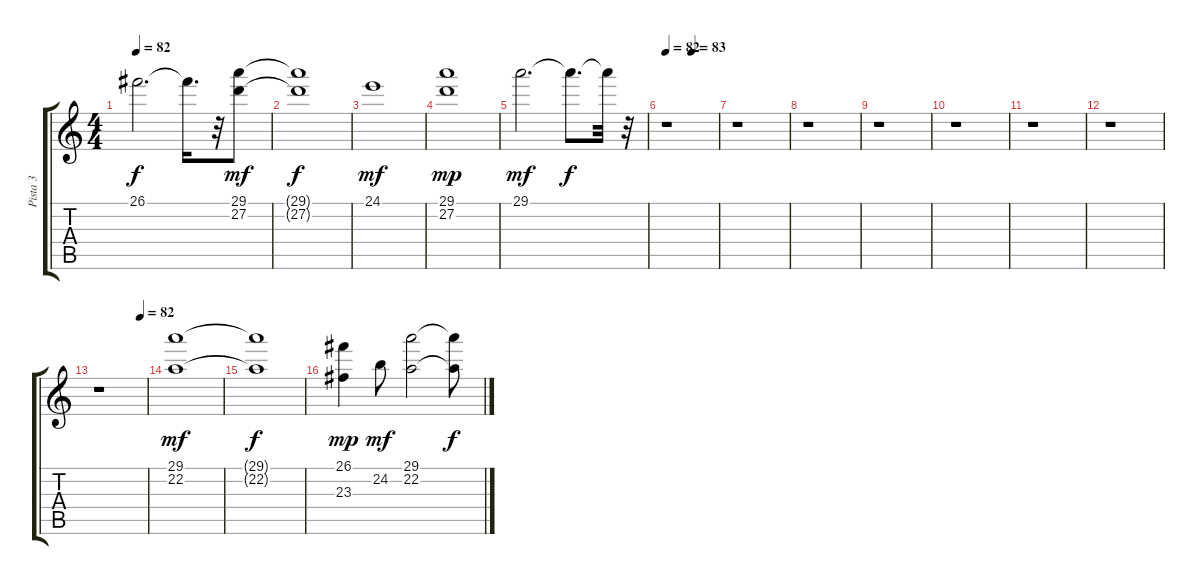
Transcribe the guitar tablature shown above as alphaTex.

\track ("Pista 3" "Pista 3") {instrument synthstrings1}
\staff {score tabs}
\tuning (E4 B3 G3 D3 A2 E2) {hide}
\ts (4 4)
\tempo 82
\clef g2
\ks c
26.1{t}.2{d dy f} 26.1{t}.16{d} r.32 (29.1 27.2).8{dy mf} |
(29.1{t} 27.2{t}).1{dy f} |
24.1.1{dy mf} |
(29.1 27.2).1{dy mp} |
29.1.2{d dy mf} 29.1{t}.8{d dy f} 29.1{t}.32 r.32 |
\tempo 82
\tempo (83 0.5)
r.1 |
r.1 |
r.1 |
r.1 |
r.1 |
r.1 |
r.1 |
\tempo (82 0.875)
r.1 |
(29.1 22.2).1{dy mf} |
(29.1{t} 22.2{t}).1{dy f} |
(26.1 23.3).4{dy mp} 24.2.8{dy mf} (29.1 22.2).2 (29.1{t} 22.2{t}).8{dy f}
